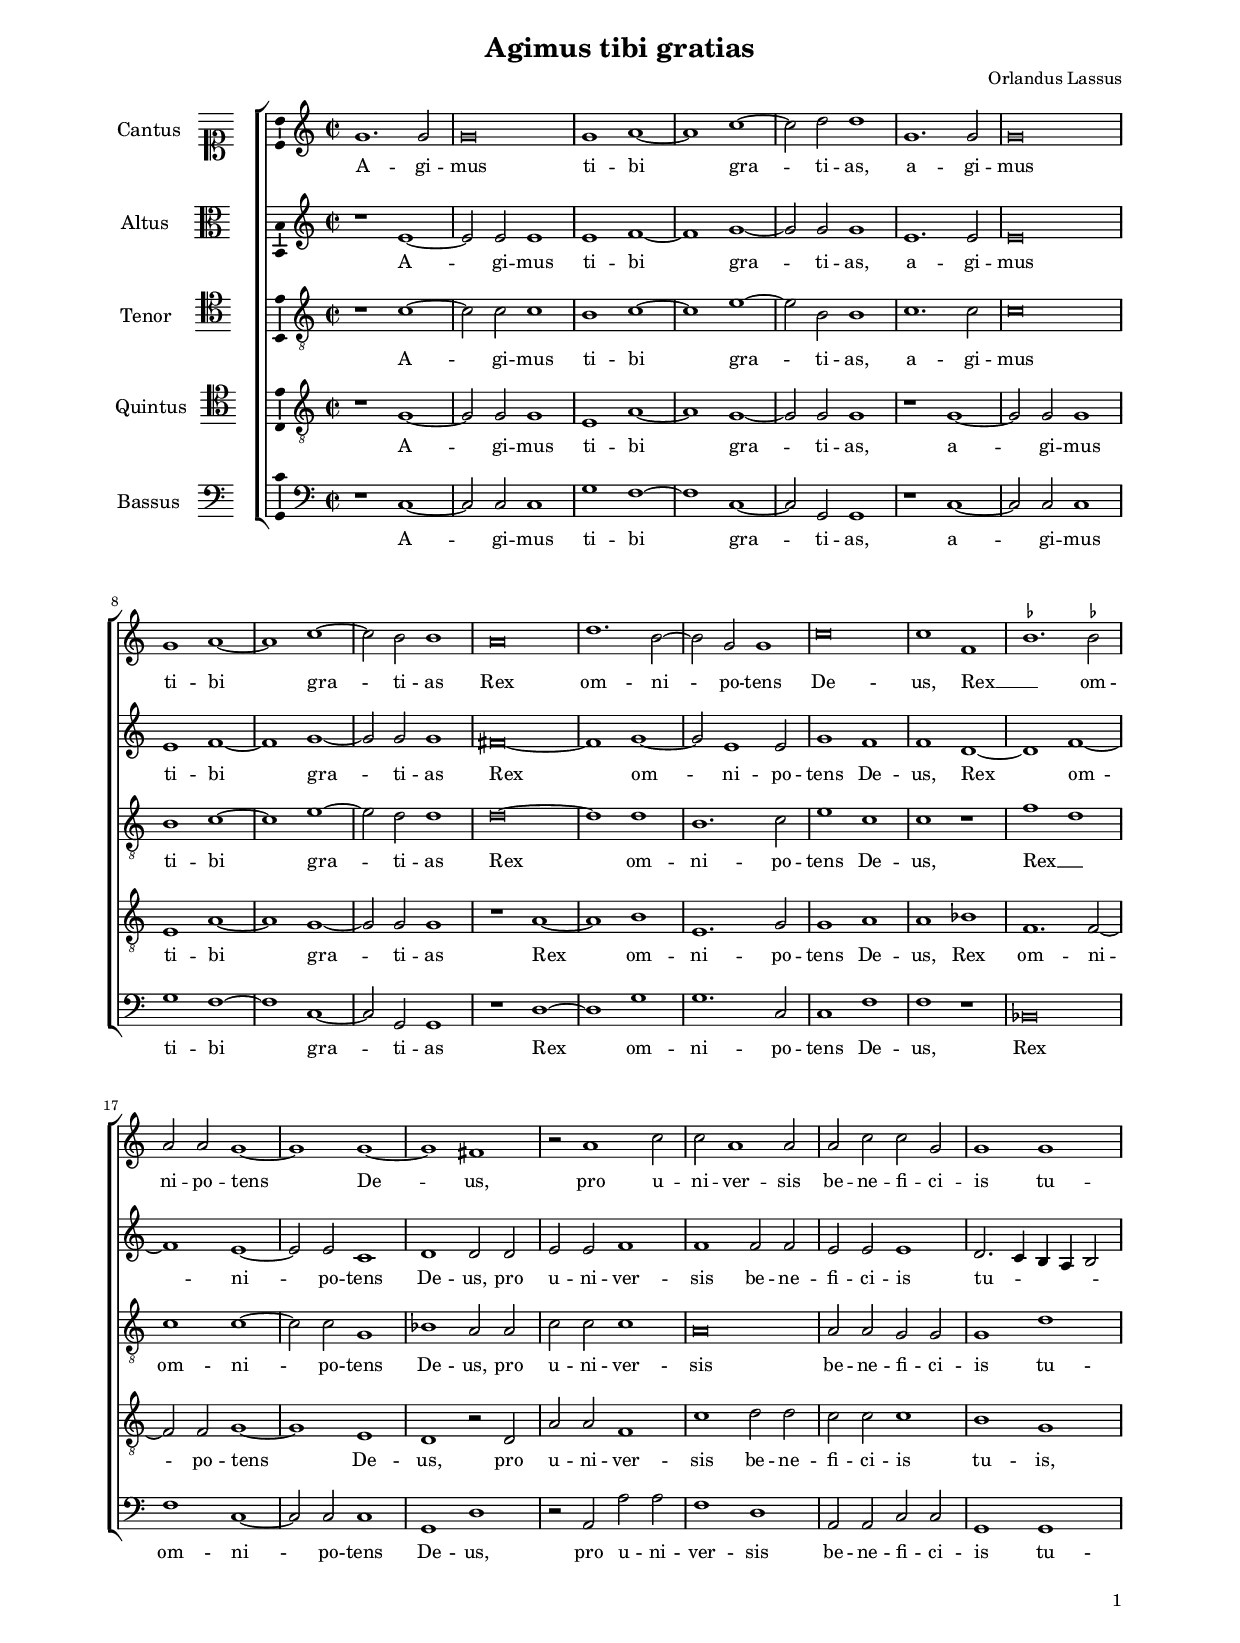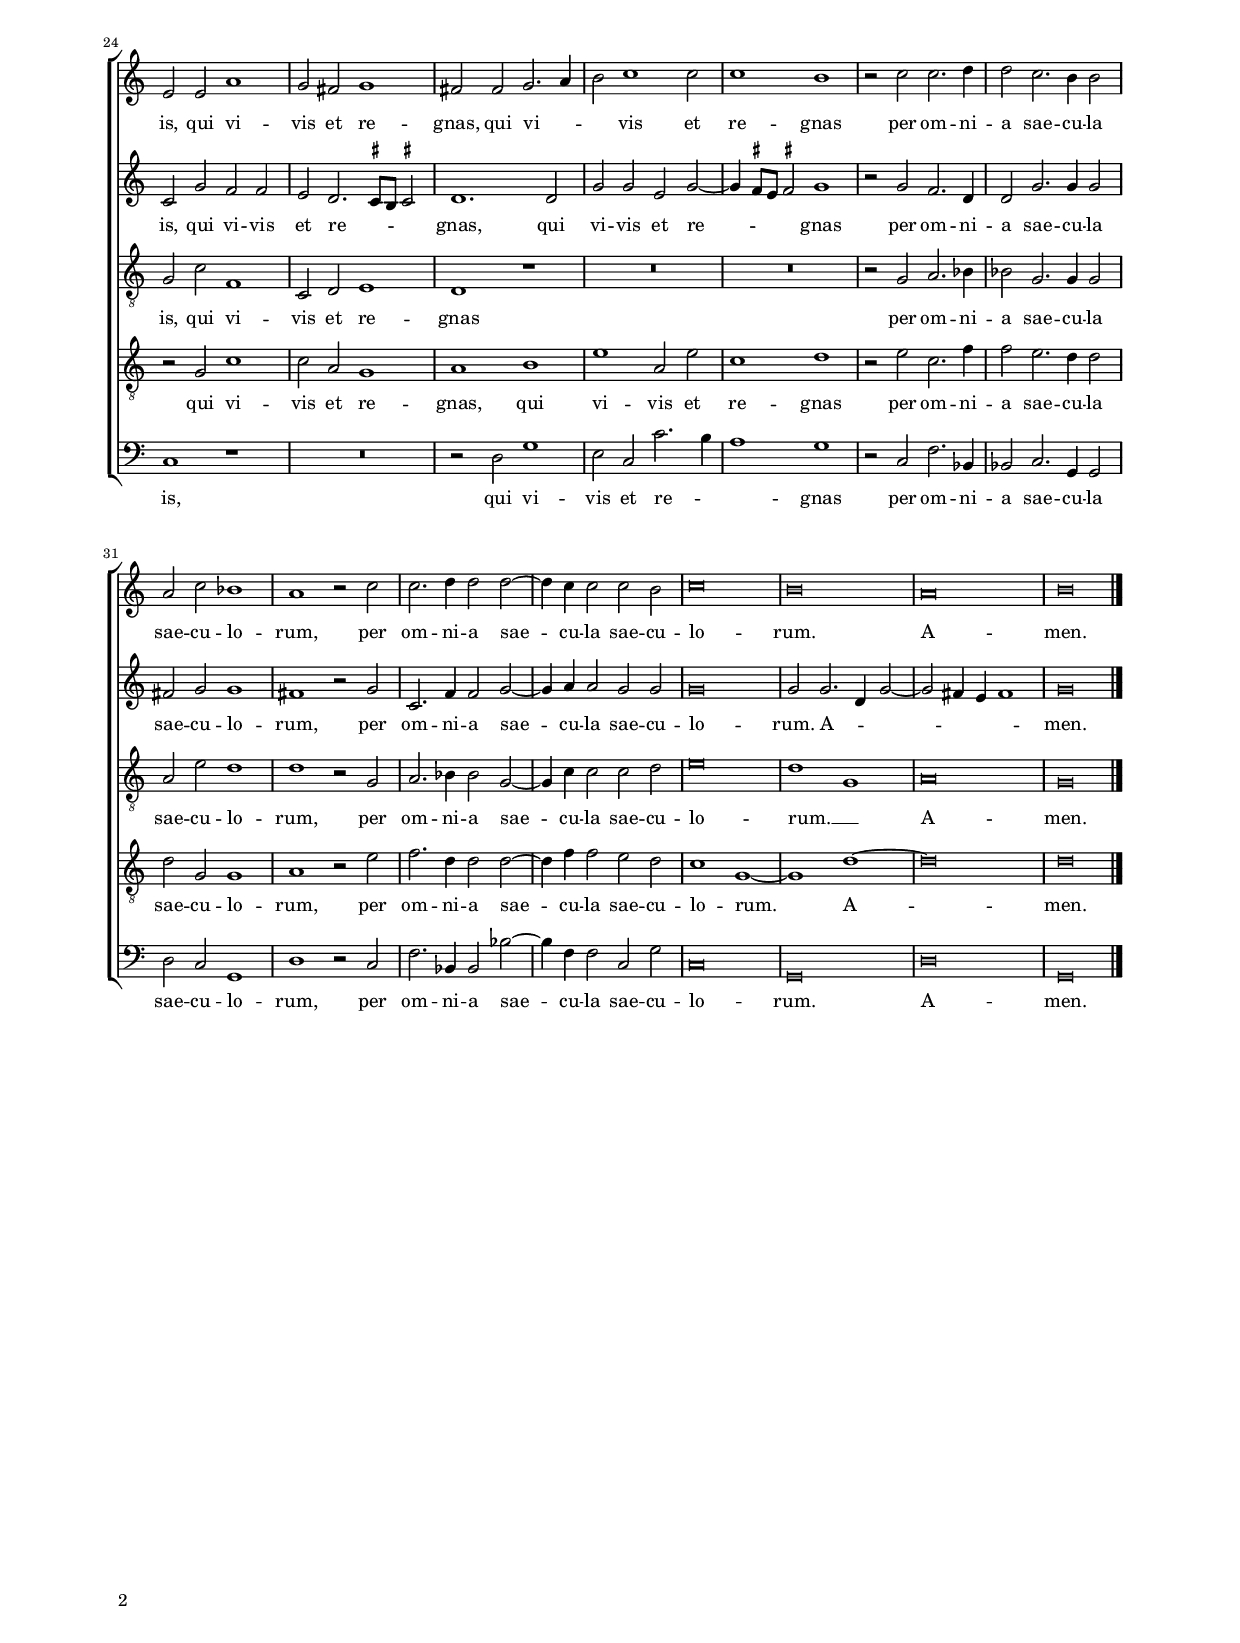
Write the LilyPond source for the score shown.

\header
{
  title="Agimus tibi gratias"
  composer="Orlandus Lassus"
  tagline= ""
}

\version "2.18.2"
\language deutsch
#(set-global-staff-size 15)
% #(set-default-paper-size "letter")
#(ly:set-option 'point-and-click #f)


\paper
	{
	top-margin = 1.8 \cm
	bottom-margin = 1.2 \cm
	left-margin = 2 \cm
	right-margin = 2 \cm
	ragged-bottom = ##f
	ragged-last-bottom = ##t
	print-page-number = ##f
	system-system-spacing = #'((basic-distance . 17) (minimum-distance . 14) (padding . 7) (strechability . 150))
    oddFooterMarkup=\markup   \fill-line { "" \fromproperty #'page:page-number-string }
    evenFooterMarkup=\markup  \fill-line { \fromproperty #'page:page-number-string "" }
    last-bottom-spacing = #'((basic-distance . 12) (minimum-distance . 7) (padding . 4))
%	systems-per-page = 3
%   page-count = 3
%	min-systems-per-page = 3
	markup-system-spacing #'basic-distance = #12
%	print-all-headers = ##t
%	print-first-page-number = ##t
%	first-page-number = 1
	}

	
global = {
    % \set Staff.autoBeaming = ##f
	\key c \major
	\time 2/2 \set Score.measureLength = #(ly:make-moment 2/1)
    \set Score.tempoHideNote = ##t
    \tempo 2 = 100
    \skip 1*2*38 \bar "|."
	}

	ficta = { \once \set suggestAccidentals = ##t }

	forget = #(define-music-function (parser location music) (ly:music?) #{
		\accidentalStyle forget
		$music
		\accidentalStyle default
		#})

	m = \melisma
	me = \melismaEnd
%	\mark \markup { \override #'(style . baroque) { \note  #"breve" #1 = \note #"breve." #1 } }

   

incipitcantus = \markup { \score {
	{
	\set Staff.instrumentName = \markup { \fontsize #1 "Cantus" }
	\key c \major
	\clef soprano
	s4 \bar ""
	}
	\layout  {
	raggedright = ##t
	indent = 1.6 \cm
	line-width = 2.2\cm
	\context { \Staff \remove Time_signature_engraver }
	\override Staff.Clef.Y-extent = #'(0 . 0)
	}} \hspace #1 }

      
incipitaltus = \markup { \score {
	{
	\set Staff.instrumentName = \markup { \fontsize #1 "Altus" }
	\key c \major
	\clef alto
	s4 \bar ""
	}
	\layout  {
	raggedright = ##t
	indent = 1.6 \cm
	line-width = 2.2\cm
	\context { \Staff \remove Time_signature_engraver }
	\override Staff.Clef.Y-extent = #'(0 . 0)
	}} \hspace #1 }


incipittenor = \markup { \score {
	{
	\set Staff.instrumentName = \markup { \fontsize #1 "Tenor" }
	\key c \major
	\clef tenor
	s4 \bar ""
	}
	\layout  {
	raggedright = ##t
	indent = 1.6 \cm
	line-width = 2.2\cm
	\context { \Staff \remove Time_signature_engraver }
	\override Staff.Clef.Y-extent = #'(0 . 0)
	}} \hspace #1 }
      
      
incipitquintus = \markup { \score {
	{
	\set Staff.instrumentName = \markup { \fontsize #1 "Quintus" }
	\key c \major
	\clef tenor
	s4 \bar ""
	}
	\layout  {
	raggedright = ##t
	indent = 1.6 \cm
	line-width = 2.2\cm
	\context { \Staff \remove Time_signature_engraver }
	\override Staff.Clef.Y-extent = #'(0 . 0)
	}} \hspace #1 }
      
      
incipitbassus = \markup { \score {
	{
	\set Staff.instrumentName = \markup { \fontsize #1 "Bassus" }
	\key c \major
	\clef bass
	s4 \bar ""
	}
	\layout  {
	raggedright = ##t
	indent = 1.6 \cm
	line-width = 2.2\cm
	\context { \Staff \remove Time_signature_engraver }
	\override Staff.Clef.Y-extent = #'(0 . 0)
	}} \hspace #1 }


cantus =  \relative c''
	{
	g1. g2
	g\breve
	g1 a~
	a1 c~
%5
	c2 d d1 |
	g,1. g2
	g\breve
	g1 a~
	a1 c~
%10
	c2 h h1 |
	a\breve
	d1. h2~
	h2 g g1
	c\breve
%15
	c1 f, |
	\ficta b1. \ficta b!2
	a2 a g1~
	g1 g~
	g1 fis
%20
	r2 a1 c2 |
	c2 a1 a2
	a2 c c g
	g1 g
	e2 e a1
%25
	g2 fis g1 |
	fis2 fis g2. a4
	h2 c1 c2
	c1 h
	r2 c c2. d4
%30
	d2 c2. h4 h2 |
	a2 c b1
	a1 r2 c
	c2. d4 d2 d~
	d4 c c2 c h
%35
	c\breve |
	h\breve
	a\breve
	h\breve |
	}


altus =  \relative c'
    {
	r1 e~
	e2 e e1
	e1 f~
	f1 g~
%5
	g2 g g1 |
	e1. e2
	e\breve
	e1 f~
	f1 g~
%10
	g2 g g1 |
	fis\breve~
	fis1 g~
	g2 e1 e2
	g1 f
%15
	f1 d~ |
	d1 f~
	f1 e~
	e2 e c1
	d1 d2 d
%20
	e2 e f1 |
	f1 f2 f
	e2 e e1
	d2. c4 h a h2
	c2 g' f f
%25
	e2 d2. \ficta cis8 h \ficta cis!2 |
	d1. d2
	g2 g e g~
	g4 \ficta fis8 e \ficta fis!2 g1
	r2 g f2. d4
%30
	d2 g2. g4 g2 |
	fis2 g g1
	fis1 r2 g
	c,2. f4 f2 g~
	g4 a a2 g2 g
%35
	g\breve |
	g2 g2. d4 g2~
	g2 fis4 e fis1
	g\breve |
	}


tenor =  \relative c'
	{
	r1 c~
	c2 c c1
	h1 c~
	c1 e~
%5
	e2 h h1 |
	c1. c2
	c\breve
	h1 c~
	c1 e~
%10
	e2 d d1 |
	d\breve~
	d1 d
	h1. c2
	e1 c
%15
	c1 r |
	f1 d
	c1 c~
	c2 c g1
	b1 a2 a
%20
	c2 c c1 |
	a\breve
	a2 a g g
	g1 d'
	g,2 c f,1
%25
	c2 d e1 |
	d1 r
	R\breve
	R\breve
	r2 g a2. b4
%30
	b2 g2. g4 g2 |
	a2 e' d1
	d1 r2 g,
	a2. b4 b2 g~
	g4 c c2 c d
%35
	e\breve |
	d1 g,
	a\breve
	g\breve |	
	}


quintus  =  \relative c'
	{
	r1 g~
	g2 g g1
	e1 a~
	a1 g~
%5
	g2 g g1 |
	r1 g~
	g2 g g1
	e1 a~
	a1 g~
%10
	g2 g g1 |
	r a~
	a1 h
	e,1. g2
	g1 a
%15
	a1 b |
	f1. f2~
	f2 f g1~
	g1 e
	d1 r2 d
%20
	a'2 a f1 |
	c'1 d2 d
	c2 c c1
	h1 g
	r2 g c1
%25
	c2 a g1 |
	a1 h
	e1 a,2 e'
	c1 d
	r2 e c2. f4
%30
	f2 e2. d4 d2 |
	d2 g, g1
	a1 r2 e'
	f2. d4 d2 d~
	d4 f f2 e d
%35
	c1 g~ |
	g1 d'~
	d\breve
	d\breve |
	}


bassus  =  \relative c
	{
	r1 c~
	c2 c c1
	g'1 f~
	f1 c~
%5
	c2 g g1 |
	r1 c~
	c2 c c1 
	g'1 f~
	f1 c~
%10
	c2 g g1 |
	r1 d'~
	d1 g
	g1. c,2
	c1 f
%15
	f1 r |
	b,\breve
	f'1 c~
	c2 c c1
	g1 d'
%20
	r2 a a' a |
	f1 d
	a2 a c c
	g1 g
	c1 r
%25
	R\breve |
	r2 d g1
	e2 c c'2. h4
	a1 g
	r2 c, f2. b,4
%30
	b2 c2. g4 g2 |
	d'2 c g1
	d'1 r2 c
	f2. b,4 b2 b'2~
	b4 f f2 c g'
%35
	c,\breve |
	g\breve
	d'\breve
	g,\breve |
	}


lyricscantus = \lyricmode {
	A -- gi -- mus ti -- bi gra -- ti -- as,
    a -- gi -- mus ti -- bi gra -- ti -- as
    Rex om -- ni -- po -- tens De -- us,
    Rex __ _ om -- ni -- po -- tens De -- us,
    pro u -- ni -- ver -- sis be -- ne -- fi -- ci -- is tu -- is,
    qui vi -- vis et re -- gnas,
    qui vi -- _ _ vis et re -- gnas
    per om -- ni -- a sae -- cu -- la sae -- cu -- lo -- rum,
    per om -- ni -- a sae -- cu -- la sae -- cu -- lo -- rum.
    A -- men.
	}


lyricsaltus = \lyricmode {
	A -- gi -- mus ti -- bi gra -- ti -- as,
    a -- gi -- mus ti -- bi gra -- ti -- as
    Rex om -- ni -- po -- tens De -- us,
    Rex om -- ni -- po -- tens De -- us,
    pro u -- ni -- ver -- sis be -- ne -- fi -- ci -- is tu -- _ _ _ _ is,
    qui vi -- vis et re -- _ _ _ gnas,
    qui vi -- vis et re -- _ _ _ gnas
    per om -- ni -- a sae -- cu -- la sae -- cu -- lo -- rum,
    per om -- ni -- a sae -- cu -- la sae -- cu -- lo -- rum.
    A -- _ _ _ _ _ men.
	}


lyricstenor = \lyricmode {
	A -- gi -- mus ti -- bi gra -- ti -- as,
    a -- gi -- mus ti -- bi gra -- ti -- as
    Rex om -- ni -- po -- tens De -- us,
    Rex __ _ om -- ni -- po -- tens De -- us,
    pro u -- ni -- ver -- sis be -- ne -- fi -- ci -- is tu -- is,
    qui vi -- vis et re -- gnas
    per om -- ni -- a sae -- cu -- la sae -- cu -- lo -- rum,
    per om -- ni -- a sae -- cu -- la sae -- cu -- lo -- rum. __ _
    A -- men.
	}


lyricsquintus = \lyricmode {
	A -- gi -- mus ti -- bi gra -- ti -- as,
    a -- gi -- mus ti -- bi gra -- ti -- as
    Rex om -- ni -- po -- tens De -- us,
    Rex om -- ni -- po -- tens De -- us,
    pro u -- ni -- ver -- sis be -- ne -- fi -- ci -- is tu -- is,
    qui vi -- vis et re -- gnas,
    qui vi -- vis et re -- gnas
    per om -- ni -- a sae -- cu -- la sae -- cu -- lo -- rum,
    per om -- ni -- a sae -- cu -- la sae -- cu -- lo -- rum.
    A -- men.
	}


lyricsbassus = \lyricmode {
	A -- gi -- mus ti -- bi gra -- ti -- as,
    a -- gi -- mus ti -- bi gra -- ti -- as
    Rex om -- ni -- po -- tens De -- us,
    Rex om -- ni -- po -- tens De -- us,
    pro u -- ni -- ver -- sis be -- ne -- fi -- ci -- is tu -- is,
    qui vi -- vis et re -- _ _ gnas
    per om -- ni -- a sae -- cu -- la sae -- cu -- lo -- rum,
    per om -- ni -- a sae -- cu -- la sae -- cu -- lo -- rum.
    A -- men.
	}


\score
{  
    % \transpose {
	\new ChoirStaff \with { \override StaffGrouper.staff-staff-spacing.basic-distance = #12 }
	<<

	\new Staff << \global
	\new Voice="v1" {
		\set Staff.instrumentName=\incipitcantus
%		\set Staff.instrumentName= "S"
		\set Staff.midiInstrument = "reed organ"
		\clef violin
		\cantus }
	\new Lyrics \lyricsto "v1" {\lyricscantus }
	>>


	\new Staff << \global
	\new Voice="v2" {
		\set Staff.instrumentName=\incipitaltus
%		\set Staff.instrumentName= "A"
		\set Staff.midiInstrument = "reed organ"
                \clef violin % "G_8"
		\altus}
	\new Lyrics \lyricsto "v2" {\lyricsaltus }
	>>


	\new Staff << \global
	\new Voice="v3" {
		\set Staff.instrumentName=\incipittenor
%		\set Staff.instrumentName= "T"
		\set Staff.midiInstrument = "reed organ"
		\clef "G_8"
		\tenor }
	\new Lyrics \lyricsto "v3" {\lyricstenor }
	>>


	\new Staff << \global
	\new Voice="v5" {
		\set Staff.instrumentName=\incipitquintus
%		\set Staff.instrumentName= "Q"
		\set Staff.midiInstrument = "reed organ"
		\clef "G_8"
		\quintus}
	\new Lyrics \lyricsto "v5" {\lyricsquintus }
	>>


	\new Staff << \global
	\new Voice="v4" {
		\set Staff.instrumentName=\incipitbassus
%		\set Staff.instrumentName= "B"
		\set Staff.midiInstrument = "reed organ"
		\clef bass 
		\bassus }
	\new Lyrics \lyricsto "v4" {\lyricsbassus}
	>>

	>>
	% } % transpose

	\layout
	{
	indent = 2.5\cm
	\context { \Lyrics \override VerticalAxisGroup.nonstaff-relatedstaff-spacing.padding = #1.4 }
%	\context { \Lyrics \override LyricText.font-size = #1 }
	\context { \Staff \override TimeSignature.break-visibility = #end-of-line-invisible }
	\context { \Staff \consists "Ambitus_engraver" }
%   \context { \Staff \consists "Custos_engraver" }
%   \context { \Staff \override Custos.style = #'mensural }
%	\context { \Voice \override Slur.transparent = ##t }
	\context { \Score \override BarNumber.padding = #2 }
	\context { \Voice \override NoteHead.style = #'baroque }
	}

\midi
	{
    	
	}

}


% EOF
